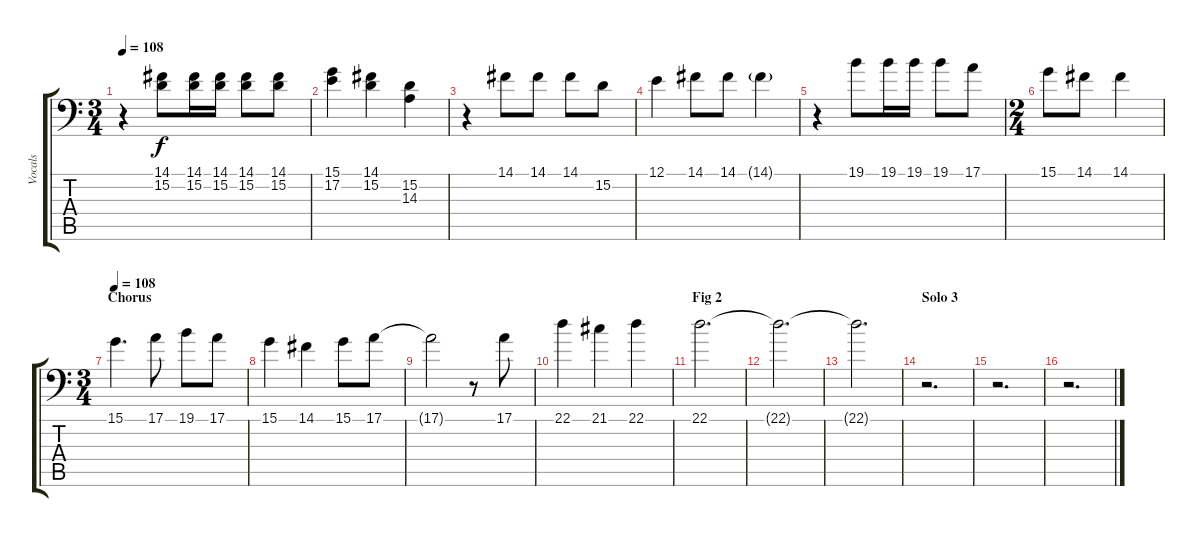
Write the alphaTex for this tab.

\track ("Vocals" "Vocals") {instrument choiraahs}
\staff {score tabs}
\tuning (E3 B2 G2 D2 A1 E1) {hide}
\ts (3 4)
\tempo 108
\clef f4
\ks c
r.4{dy f} (14.1 15.2).8 (14.1 15.2).16 (14.1 15.2).16 (14.1 15.2).8 (14.1 15.2).8 |
(15.1 17.2).4 (14.1 15.2).4 (15.2 14.3).4 |
r.4 14.1.8 14.1.8 14.1.8 15.2.8 |
12.1.4 14.1.8 14.1.8 14.1{g}.4 |
r.4 19.1.8 19.1.16 19.1.16 19.1.8 17.1.8 |
\ts (2 4)
15.1.8 14.1.8 14.1.4 |
\ts (3 4)
\section ("" "Chorus")
\tempo 108
15.1.4{d} 17.1.8 19.1.8 17.1.8 |
15.1.4 14.1.4 15.1.8 17.1.8 |
17.1{t}.2 r.8 17.1.8 |
22.1.4 21.1.4 22.1.4 |
\section ("" "Fig 2")
22.1.2{d volume 0} |
22.1{t}.2{d} |
22.1{t}.2{d} |
\section ("" "Solo 3")
r.2{d} |
r.2{d} |
r.2{d}
